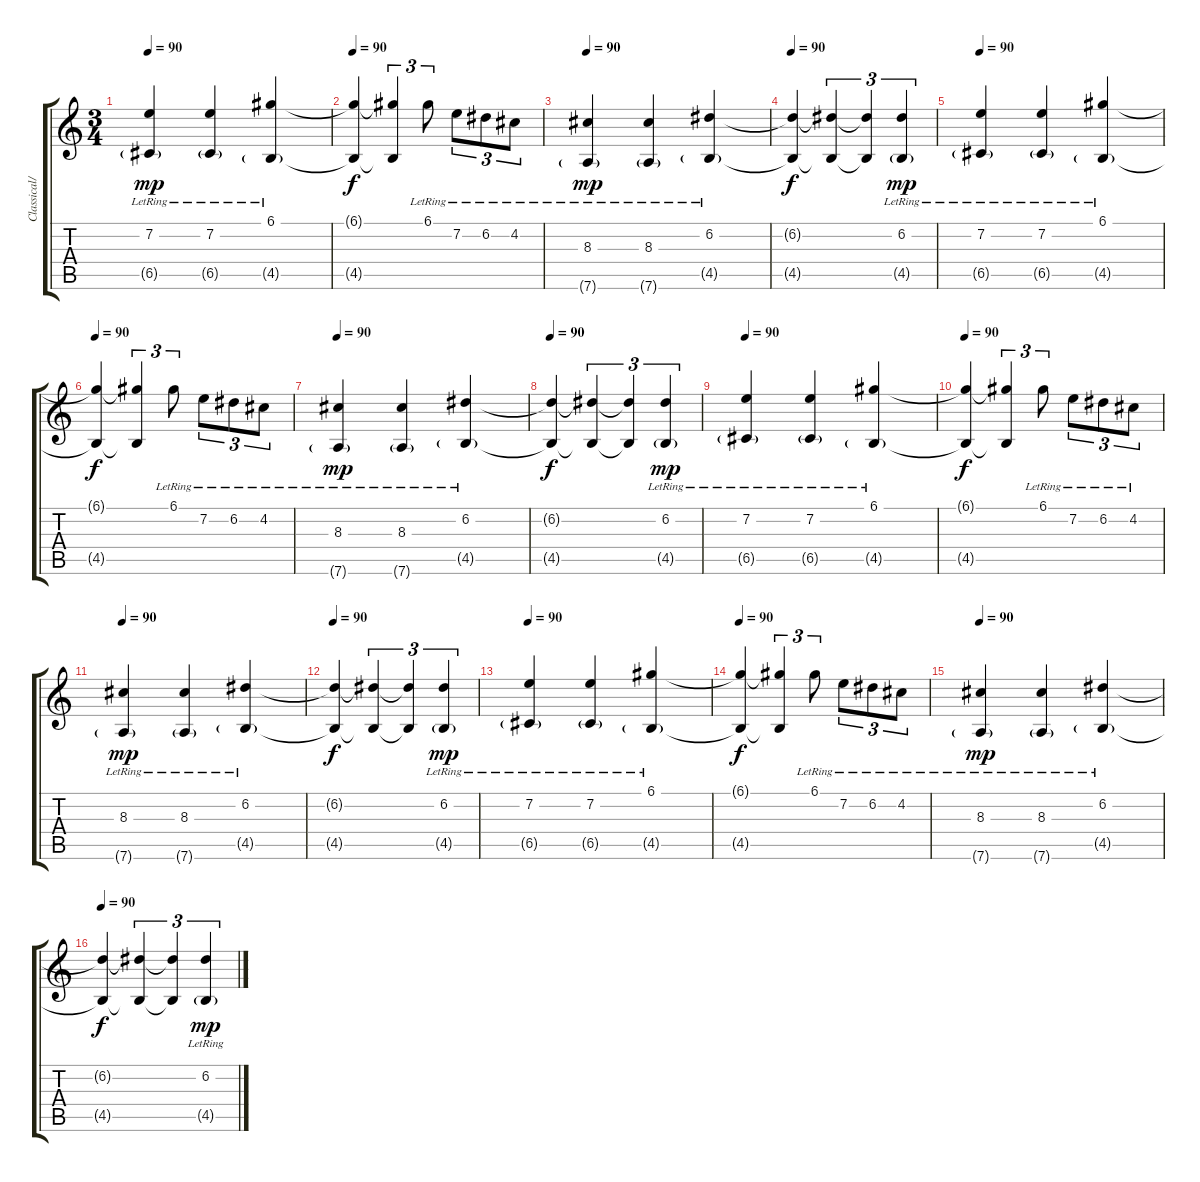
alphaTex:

\track ("Classical/Acoustic Guitar" "Classical/") {instrument acousticguitarnylon}
\staff {score tabs}
\tuning (D4 A3 F3 C3 G2 D2) {hide}
\ts (3 4)
\tempo 90
\clef g2
\ks c
(7.2{lr} 6.5{g lr}).4{dy mp instrument acousticguitarnylon} (7.2{lr} 6.5{g lr}).4 (6.1{lr} 4.5{g lr}).4 |
\tempo 90
(6.1{t} 4.5{t}).4{dy f} (6.1{t} 4.5{t}).4{tu (3 2)} 6.1{lr}.8{tu (3 2)} 7.2{lr}.8{tu (3 2)} 6.2{lr}.8{tu (3 2)} 4.2{lr}.8{tu (3 2)} |
\tempo 90
(8.3{lr} 7.6{g lr}).4{dy mp} (8.3{lr} 7.6{g lr}).4 (6.2{lr} 4.5{g lr}).4 |
\tempo 90
(6.2{t} 4.5{t}).4{dy f} (6.2{t} 4.5{t}).4{tu (3 2)} (6.2{t} 4.5{t}).4{tu (3 2)} (6.2{lr} 4.5{g lr}).4{tu (3 2) dy mp} |
\tempo 90
(7.2{lr} 6.5{g lr}).4 (7.2{lr} 6.5{g lr}).4 (6.1{lr} 4.5{g lr}).4 |
\tempo 90
(6.1{t} 4.5{t}).4{dy f} (6.1{t} 4.5{t}).4{tu (3 2)} 6.1{lr}.8{tu (3 2)} 7.2{lr}.8{tu (3 2)} 6.2{lr}.8{tu (3 2)} 4.2{lr}.8{tu (3 2)} |
\tempo 90
(8.3{lr} 7.6{g lr}).4{dy mp} (8.3{lr} 7.6{g lr}).4 (6.2{lr} 4.5{g lr}).4 |
\tempo 90
(6.2{t} 4.5{t}).4{dy f} (6.2{t} 4.5{t}).4{tu (3 2)} (6.2{t} 4.5{t}).4{tu (3 2)} (6.2{lr} 4.5{g lr}).4{tu (3 2) dy mp} |
\tempo 90
(7.2{lr} 6.5{g lr}).4 (7.2{lr} 6.5{g lr}).4 (6.1{lr} 4.5{g lr}).4 |
\tempo 90
(6.1{t} 4.5{t}).4{dy f} (6.1{t} 4.5{t}).4{tu (3 2)} 6.1{lr}.8{tu (3 2)} 7.2{lr}.8{tu (3 2)} 6.2{lr}.8{tu (3 2)} 4.2{lr}.8{tu (3 2)} |
\tempo 90
(8.3{lr} 7.6{g lr}).4{dy mp} (8.3{lr} 7.6{g lr}).4 (6.2{lr} 4.5{g lr}).4 |
\tempo 90
(6.2{t} 4.5{t}).4{dy f} (6.2{t} 4.5{t}).4{tu (3 2)} (6.2{t} 4.5{t}).4{tu (3 2)} (6.2{lr} 4.5{g lr}).4{tu (3 2) dy mp} |
\tempo 90
(7.2{lr} 6.5{g lr}).4 (7.2{lr} 6.5{g lr}).4 (6.1{lr} 4.5{g lr}).4 |
\tempo 90
(6.1{t} 4.5{t}).4{dy f} (6.1{t} 4.5{t}).4{tu (3 2)} 6.1{lr}.8{tu (3 2)} 7.2{lr}.8{tu (3 2)} 6.2{lr}.8{tu (3 2)} 4.2{lr}.8{tu (3 2)} |
\tempo 90
(8.3{lr} 7.6{g lr}).4{dy mp} (8.3{lr} 7.6{g lr}).4 (6.2{lr} 4.5{g lr}).4 |
\tempo 90
(6.2{t} 4.5{t}).4{dy f} (6.2{t} 4.5{t}).4{tu (3 2)} (6.2{t} 4.5{t}).4{tu (3 2)} (6.2{lr} 4.5{g lr}).4{tu (3 2) dy mp}
